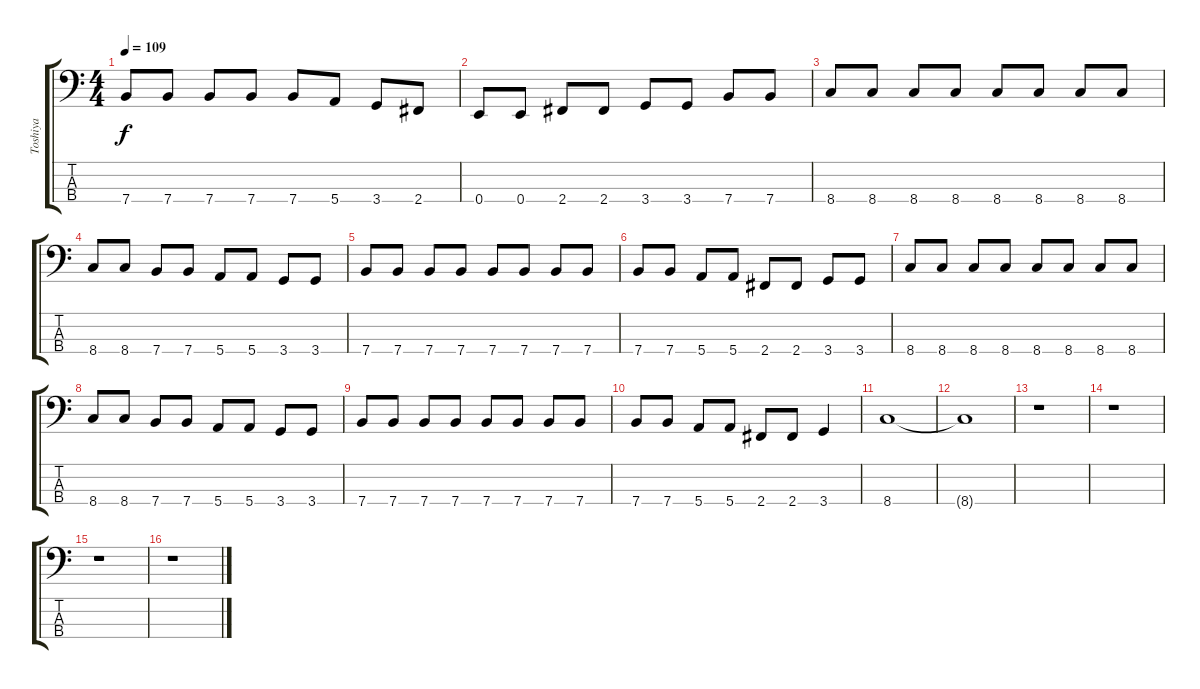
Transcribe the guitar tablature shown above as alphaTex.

\track ("Toshiya" "Toshiya") {instrument electricbasspick}
\staff {score tabs}
\tuning (G2 D2 A1 E1) {hide}
\ts (4 4)
\tempo 109
\clef f4
\ks c
7.4.8{dy f} 7.4.8 7.4.8 7.4.8 7.4.8 5.4.8 3.4.8 2.4.8 |
0.4.8 0.4.8 2.4.8 2.4.8 3.4.8 3.4.8 7.4.8 7.4.8 |
8.4.8 8.4.8 8.4.8 8.4.8 8.4.8 8.4.8 8.4.8 8.4.8 |
8.4.8 8.4.8 7.4.8 7.4.8 5.4.8 5.4.8 3.4.8 3.4.8 |
7.4.8 7.4.8 7.4.8 7.4.8 7.4.8 7.4.8 7.4.8 7.4.8 |
7.4.8 7.4.8 5.4.8 5.4.8 2.4.8 2.4.8 3.4.8 3.4.8 |
8.4.8 8.4.8 8.4.8 8.4.8 8.4.8 8.4.8 8.4.8 8.4.8 |
8.4.8 8.4.8 7.4.8 7.4.8 5.4.8 5.4.8 3.4.8 3.4.8 |
7.4.8 7.4.8 7.4.8 7.4.8 7.4.8 7.4.8 7.4.8 7.4.8 |
7.4.8 7.4.8 5.4.8 5.4.8 2.4.8 2.4.8 3.4.4 |
8.4.1 |
8.4{t}.1 |
r.1 |
r.1 |
r.1 |
r.1
